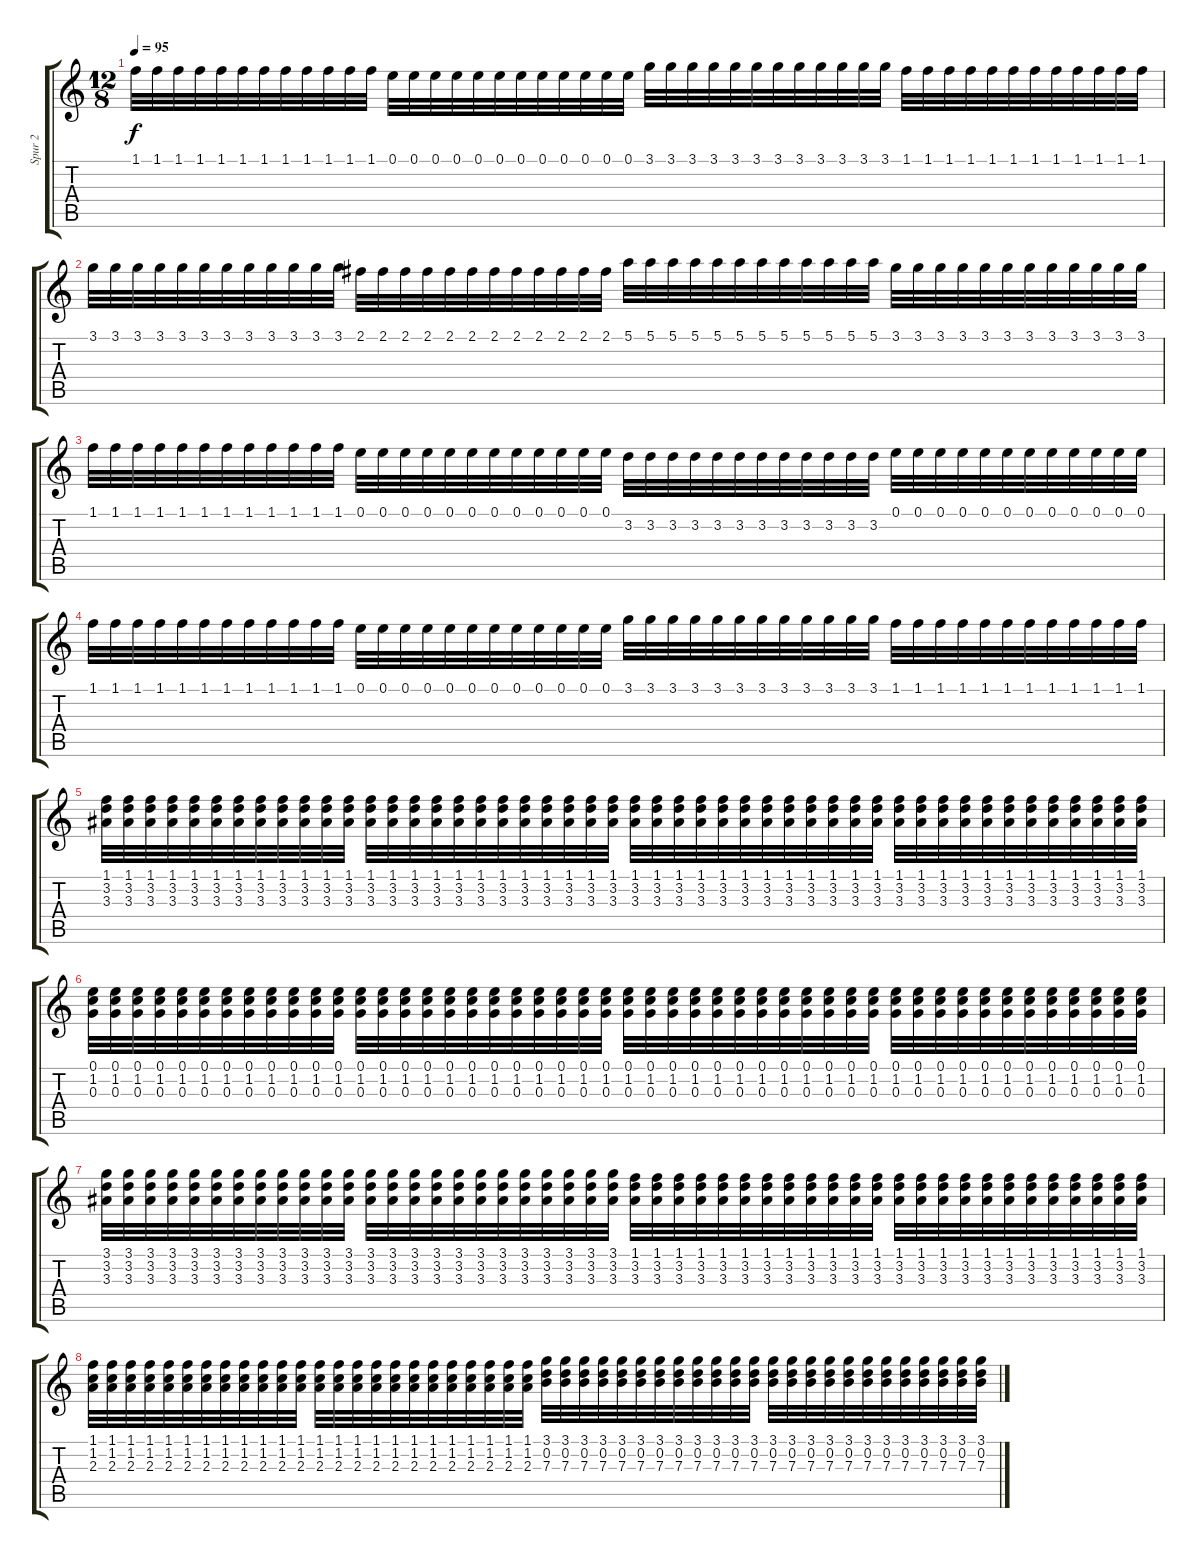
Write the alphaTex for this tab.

\track ("Spur 2" "Spur 2") {instrument banjo}
\staff {score tabs}
\tuning (E4 B3 G3 D3 A2 E2) {hide}
\displaytranspose 12
\ts (12 8)
\tempo 95
\clef g2
\ks c
1.1.32{dy f} 1.1.32 1.1.32 1.1.32 1.1.32 1.1.32 1.1.32 1.1.32 1.1.32 1.1.32 1.1.32 1.1.32 0.1.32 0.1.32 0.1.32 0.1.32 0.1.32 0.1.32 0.1.32 0.1.32 0.1.32 0.1.32 0.1.32 0.1.32 3.1.32 3.1.32 3.1.32 3.1.32 3.1.32 3.1.32 3.1.32 3.1.32 3.1.32 3.1.32 3.1.32 3.1.32 1.1.32 1.1.32 1.1.32 1.1.32 1.1.32 1.1.32 1.1.32 1.1.32 1.1.32 1.1.32 1.1.32 1.1.32 |
3.1.32 3.1.32 3.1.32 3.1.32 3.1.32 3.1.32 3.1.32 3.1.32 3.1.32 3.1.32 3.1.32 3.1.32 2.1.32 2.1.32 2.1.32 2.1.32 2.1.32 2.1.32 2.1.32 2.1.32 2.1.32 2.1.32 2.1.32 2.1.32 5.1.32 5.1.32 5.1.32 5.1.32 5.1.32 5.1.32 5.1.32 5.1.32 5.1.32 5.1.32 5.1.32 5.1.32 3.1.32 3.1.32 3.1.32 3.1.32 3.1.32 3.1.32 3.1.32 3.1.32 3.1.32 3.1.32 3.1.32 3.1.32 |
1.1.32 1.1.32 1.1.32 1.1.32 1.1.32 1.1.32 1.1.32 1.1.32 1.1.32 1.1.32 1.1.32 1.1.32 0.1.32 0.1.32 0.1.32 0.1.32 0.1.32 0.1.32 0.1.32 0.1.32 0.1.32 0.1.32 0.1.32 0.1.32 3.2.32 3.2.32 3.2.32 3.2.32 3.2.32 3.2.32 3.2.32 3.2.32 3.2.32 3.2.32 3.2.32 3.2.32 0.1.32 0.1.32 0.1.32 0.1.32 0.1.32 0.1.32 0.1.32 0.1.32 0.1.32 0.1.32 0.1.32 0.1.32 |
1.1.32 1.1.32 1.1.32 1.1.32 1.1.32 1.1.32 1.1.32 1.1.32 1.1.32 1.1.32 1.1.32 1.1.32 0.1.32 0.1.32 0.1.32 0.1.32 0.1.32 0.1.32 0.1.32 0.1.32 0.1.32 0.1.32 0.1.32 0.1.32 3.1.32 3.1.32 3.1.32 3.1.32 3.1.32 3.1.32 3.1.32 3.1.32 3.1.32 3.1.32 3.1.32 3.1.32 1.1.32 1.1.32 1.1.32 1.1.32 1.1.32 1.1.32 1.1.32 1.1.32 1.1.32 1.1.32 1.1.32 1.1.32 |
(1.1 3.2 3.3).32{volume 8 balance 5} (1.1 3.2 3.3).32 (1.1 3.2 3.3).32 (1.1 3.2 3.3).32 (1.1 3.2 3.3).32 (1.1 3.2 3.3).32 (1.1 3.2 3.3).32 (1.1 3.2 3.3).32 (1.1 3.2 3.3).32 (1.1 3.2 3.3).32 (1.1 3.2 3.3).32 (1.1 3.2 3.3).32 (1.1 3.2 3.3).32 (1.1 3.2 3.3).32 (1.1 3.2 3.3).32 (1.1 3.2 3.3).32 (1.1 3.2 3.3).32 (1.1 3.2 3.3).32 (1.1 3.2 3.3).32 (1.1 3.2 3.3).32 (1.1 3.2 3.3).32 (1.1 3.2 3.3).32 (1.1 3.2 3.3).32 (1.1 3.2 3.3).32 (1.1 3.2 3.3).32 (1.1 3.2 3.3).32 (1.1 3.2 3.3).32 (1.1 3.2 3.3).32 (1.1 3.2 3.3).32 (1.1 3.2 3.3).32 (1.1 3.2 3.3).32 (1.1 3.2 3.3).32 (1.1 3.2 3.3).32 (1.1 3.2 3.3).32 (1.1 3.2 3.3).32 (1.1 3.2 3.3).32 (1.1 3.2 3.3).32 (1.1 3.2 3.3).32 (1.1 3.2 3.3).32 (1.1 3.2 3.3).32 (1.1 3.2 3.3).32 (1.1 3.2 3.3).32 (1.1 3.2 3.3).32 (1.1 3.2 3.3).32 (1.1 3.2 3.3).32 (1.1 3.2 3.3).32 (1.1 3.2 3.3).32 (1.1 3.2 3.3).32 |
(0.1 1.2 0.3).32 (0.1 1.2 0.3).32 (0.1 1.2 0.3).32 (0.1 1.2 0.3).32 (0.1 1.2 0.3).32 (0.1 1.2 0.3).32 (0.1 1.2 0.3).32 (0.1 1.2 0.3).32 (0.1 1.2 0.3).32 (0.1 1.2 0.3).32 (0.1 1.2 0.3).32 (0.1 1.2 0.3).32 (0.1 1.2 0.3).32 (0.1 1.2 0.3).32 (0.1 1.2 0.3).32 (0.1 1.2 0.3).32 (0.1 1.2 0.3).32 (0.1 1.2 0.3).32 (0.1 1.2 0.3).32 (0.1 1.2 0.3).32 (0.1 1.2 0.3).32 (0.1 1.2 0.3).32 (0.1 1.2 0.3).32 (0.1 1.2 0.3).32 (0.1 1.2 0.3).32 (0.1 1.2 0.3).32 (0.1 1.2 0.3).32 (0.1 1.2 0.3).32 (0.1 1.2 0.3).32 (0.1 1.2 0.3).32 (0.1 1.2 0.3).32 (0.1 1.2 0.3).32 (0.1 1.2 0.3).32 (0.1 1.2 0.3).32 (0.1 1.2 0.3).32 (0.1 1.2 0.3).32 (0.1 1.2 0.3).32 (0.1 1.2 0.3).32 (0.1 1.2 0.3).32 (0.1 1.2 0.3).32 (0.1 1.2 0.3).32 (0.1 1.2 0.3).32 (0.1 1.2 0.3).32 (0.1 1.2 0.3).32 (0.1 1.2 0.3).32 (0.1 1.2 0.3).32 (0.1 1.2 0.3).32 (0.1 1.2 0.3).32 |
(3.1 3.2 3.3).32 (3.1 3.2 3.3).32 (3.1 3.2 3.3).32 (3.1 3.2 3.3).32 (3.1 3.2 3.3).32 (3.1 3.2 3.3).32 (3.1 3.2 3.3).32 (3.1 3.2 3.3).32 (3.1 3.2 3.3).32 (3.1 3.2 3.3).32 (3.1 3.2 3.3).32 (3.1 3.2 3.3).32 (3.1 3.2 3.3).32 (3.1 3.2 3.3).32 (3.1 3.2 3.3).32 (3.1 3.2 3.3).32 (3.1 3.2 3.3).32 (3.1 3.2 3.3).32 (3.1 3.2 3.3).32 (3.1 3.2 3.3).32 (3.1 3.2 3.3).32 (3.1 3.2 3.3).32 (3.1 3.2 3.3).32 (3.1 3.2 3.3).32 (1.1 3.2 3.3).32 (1.1 3.2 3.3).32 (1.1 3.2 3.3).32 (1.1 3.2 3.3).32 (1.1 3.2 3.3).32 (1.1 3.2 3.3).32 (1.1 3.2 3.3).32 (1.1 3.2 3.3).32 (1.1 3.2 3.3).32 (1.1 3.2 3.3).32 (1.1 3.2 3.3).32 (1.1 3.2 3.3).32 (1.1 3.2 3.3).32 (1.1 3.2 3.3).32 (1.1 3.2 3.3).32 (1.1 3.2 3.3).32 (1.1 3.2 3.3).32 (1.1 3.2 3.3).32 (1.1 3.2 3.3).32 (1.1 3.2 3.3).32 (1.1 3.2 3.3).32 (1.1 3.2 3.3).32 (1.1 3.2 3.3).32 (1.1 3.2 3.3).32 |
(1.1 1.2 2.3).32 (1.1 1.2 2.3).32 (1.1 1.2 2.3).32 (1.1 1.2 2.3).32 (1.1 1.2 2.3).32 (1.1 1.2 2.3).32 (1.1 1.2 2.3).32 (1.1 1.2 2.3).32 (1.1 1.2 2.3).32 (1.1 1.2 2.3).32 (1.1 1.2 2.3).32 (1.1 1.2 2.3).32 (1.1 1.2 2.3).32 (1.1 1.2 2.3).32 (1.1 1.2 2.3).32 (1.1 1.2 2.3).32 (1.1 1.2 2.3).32 (1.1 1.2 2.3).32 (1.1 1.2 2.3).32 (1.1 1.2 2.3).32 (1.1 1.2 2.3).32 (1.1 1.2 2.3).32 (1.1 1.2 2.3).32 (1.1 1.2 2.3).32 (3.1 0.2 7.3).32 (3.1 0.2 7.3).32 (3.1 0.2 7.3).32 (3.1 0.2 7.3).32 (3.1 0.2 7.3).32 (3.1 0.2 7.3).32 (3.1 0.2 7.3).32 (3.1 0.2 7.3).32 (3.1 0.2 7.3).32 (3.1 0.2 7.3).32 (3.1 0.2 7.3).32 (3.1 0.2 7.3).32 (3.1 0.2 7.3).32 (3.1 0.2 7.3).32 (3.1 0.2 7.3).32 (3.1 0.2 7.3).32 (3.1 0.2 7.3).32 (3.1 0.2 7.3).32 (3.1 0.2 7.3).32 (3.1 0.2 7.3).32 (3.1 0.2 7.3).32 (3.1 0.2 7.3).32 (3.1 0.2 7.3).32 (3.1 0.2 7.3).32
